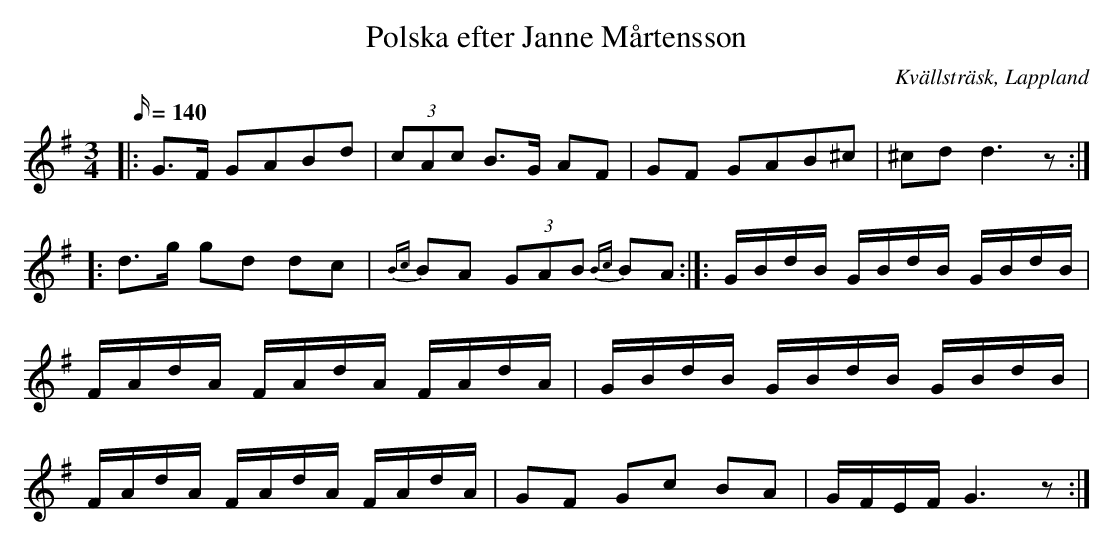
X:1
T:Polska efter Janne Mårtensson
O:Kvällsträsk, Lappland
M:3/4
L:1/16
Q:140
K:G
|:G3F1 G2A2B2d2 | (3c2A2c2 B3G A2F2 | G2F2 G2A2B2^c2 | ^c2d2 d6 z2:|]: d3g g2d2 d2c2 | {Bc}B2A2 (3G2A2B2 {Bc}B2A2 :|]: GBdB GBdB GBdB | FAdA FAdA FAdA | GBdB GBdB GBdB | FAdA FAdA FAdA | G2F2 G2c2 B2A2 | GFEF G6 z2 :|]
